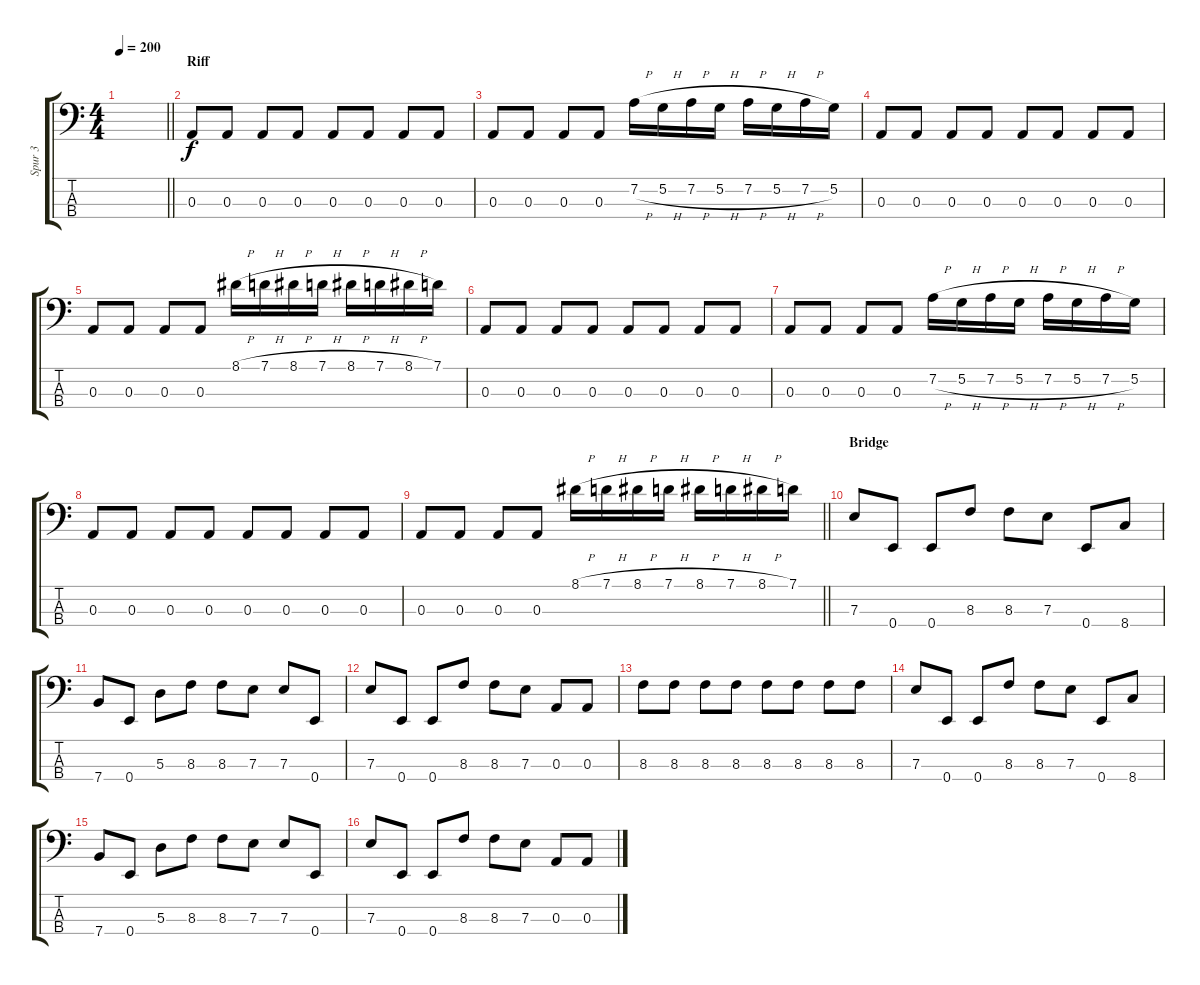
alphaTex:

\track ("Spur 3" "Spur 3") {instrument electricbasspick}
\staff {score tabs}
\tuning (G2 D2 A1 E1) {hide}
\ts (4 4)
\tempo 200
\clef f4
\barLineRight lightlight
\ks c
|
\section ("" "Riff")
0.3.8 0.3.8 0.3.8 0.3.8 0.3.8 0.3.8 0.3.8 0.3.8 |
0.3.8 0.3.8 0.3.8 0.3.8 7.2{h}.16 5.2{h}.16 7.2{h}.16 5.2{h}.16 7.2{h}.16 5.2{h}.16 7.2{h}.16 5.2.16 |
0.3.8 0.3.8 0.3.8 0.3.8 0.3.8 0.3.8 0.3.8 0.3.8 |
0.3.8 0.3.8 0.3.8 0.3.8 8.1{h}.16 7.1{h}.16 8.1{h}.16 7.1{h}.16 8.1{h}.16 7.1{h}.16 8.1{h}.16 7.1.16 |
0.3.8 0.3.8 0.3.8 0.3.8 0.3.8 0.3.8 0.3.8 0.3.8 |
0.3.8 0.3.8 0.3.8 0.3.8 7.2{h}.16 5.2{h}.16 7.2{h}.16 5.2{h}.16 7.2{h}.16 5.2{h}.16 7.2{h}.16 5.2.16 |
0.3.8 0.3.8 0.3.8 0.3.8 0.3.8 0.3.8 0.3.8 0.3.8 |
\barLineRight lightlight
0.3.8 0.3.8 0.3.8 0.3.8 8.1{h}.16 7.1{h}.16 8.1{h}.16 7.1{h}.16 8.1{h}.16 7.1{h}.16 8.1{h}.16 7.1.16 |
\section ("" "Bridge")
7.3.8 0.4.8 0.4.8 8.3.8 8.3.8 7.3.8 0.4.8 8.4.8 |
7.4.8 0.4.8 5.3.8 8.3.8 8.3.8 7.3.8 7.3.8 0.4.8 |
7.3.8 0.4.8 0.4.8 8.3.8 8.3.8 7.3.8 0.3.8 0.3.8 |
8.3.8 8.3.8 8.3.8 8.3.8 8.3.8 8.3.8 8.3.8 8.3.8 |
7.3.8 0.4.8 0.4.8 8.3.8 8.3.8 7.3.8 0.4.8 8.4.8 |
7.4.8 0.4.8 5.3.8 8.3.8 8.3.8 7.3.8 7.3.8 0.4.8 |
7.3.8 0.4.8 0.4.8 8.3.8 8.3.8 7.3.8 0.3.8 0.3.8
